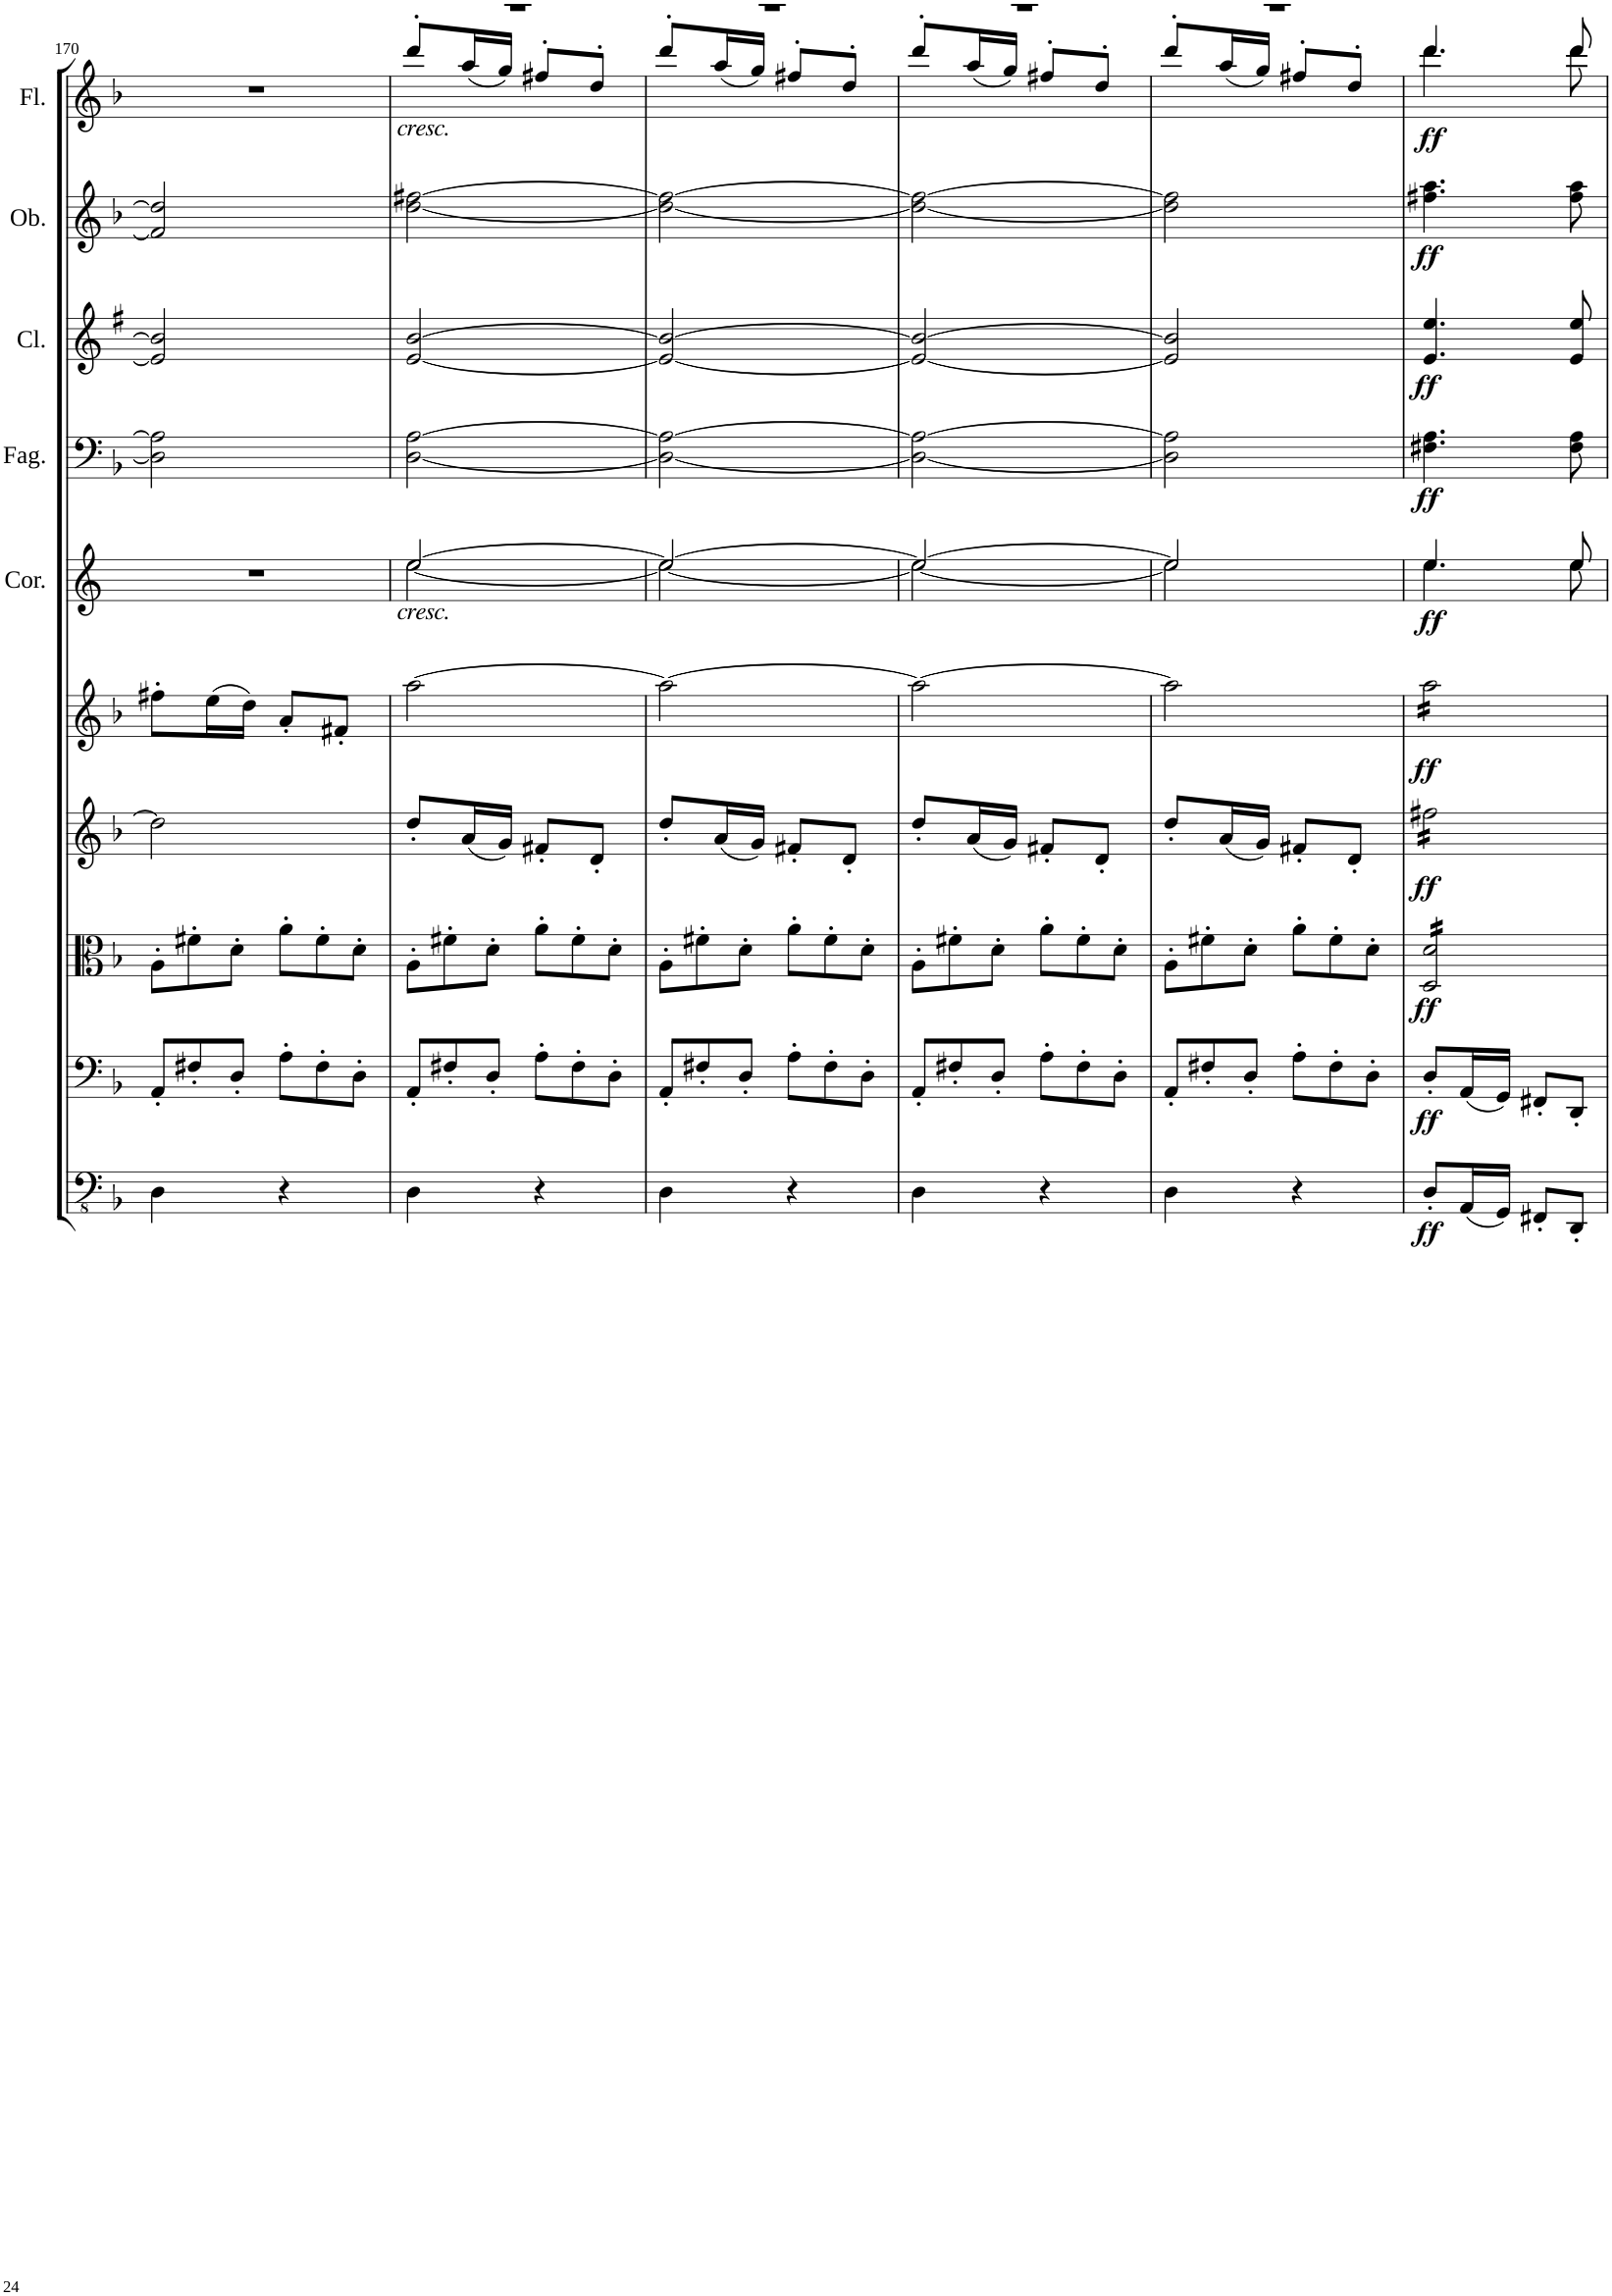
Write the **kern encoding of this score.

**kern	**dynam	**kern	**dynam	**kern	**dynam	**kern	**dynam	**kern	**dynam	**kern	**dynam	**kern	**dynam	**kern	**dynam	**kern	**dynam	**kern	**dynam
*part10	*part10	*part9	*part9	*part8	*part8	*part7	*part7	*part6	*part6	*part5	*part5	*part4	*part4	*part3	*part3	*part2	*part2	*part1	*part1
*staff10	*staff10	*staff9	*staff9	*staff8	*staff8	*staff7	*staff7	*staff6	*staff6	*staff5	*staff5	*staff4	*staff4	*staff3	*staff3	*staff2	*staff2	*staff1	*staff1
*I"Basso	*	*I"Violoncello	*	*I"Viola	*	*I"Violino II	*	*I"Violino I	*	*I"Corni in F	*	*I"Fagotti	*	*I"Clarinetti in B	*	*I"Oboi	*	*I"Flauti	*
*	*	*	*	*	*	*	*	*	*	*I'Cor.	*	*I'Fag.	*	*I'Cl.	*	*I'Ob.	*	*I'Fl.	*
!!LO:PB:g=z
*clefFv4	*	*clefF4	*	*clefC3	*	*clefG2	*	*clefG2	*	*clefG2	*	*clefF4	*	*clefG2	*	*clefG2	*	*clefG2	*
*	*	*	*	*	*	*	*	*	*	*Trd4c7	*	*	*	*Trd1c2	*	*	*	*	*
*k[b-]	*	*k[b-]	*	*k[b-]	*	*k[b-]	*	*k[b-]	*	*k[]	*	*k[b-]	*	*k[f#]	*	*k[b-]	*	*k[b-]	*
*M2/4	*	*M2/4	*	*M2/4	*	*M2/4	*	*M2/4	*	*M2/4	*	*M2/4	*	*M2/4	*	*M2/4	*	*M2/4	*
*	*	*Xtuplet	*	*Xtuplet	*	*	*	*	*	*	*	*	*	*	*	*	*	*	*
=170	=170	=170	=170	=170	=170	=170	=170	=170	=170	=170	=170	=170	=170	=170	=170	=170	=170	=170	=170
4DD\	.	12AA'/L	.	12A'\L	.	2dd\]	.	8ff#X'\L	.	2r	.	2D\] 2A\]	.	2e/] 2b/]	.	2f#/] 2dd/]	.	2r	.
.	.	12F#X'/	.	12f#X'\	.	.	.	.	.	.	.	.	.	.	.	.	.	.	.
.	.	.	.	.	.	.	.	(16ee\L	.	.	.	.	.	.	.	.	.	.	.
.	.	12D'/J	.	12d'\J	.	.	.	.	.	.	.	.	.	.	.	.	.	.	.
.	.	.	.	.	.	.	.	16dd\JJ)	.	.	.	.	.	.	.	.	.	.	.
4r	.	12A'\L	.	12a'\L	.	.	.	8a'/L	.	.	.	.	.	.	.	.	.	.	.
.	.	12F#'\	.	12f#'\	.	.	.	.	.	.	.	.	.	.	.	.	.	.	.
.	.	.	.	.	.	.	.	8f#X'/J	.	.	.	.	.	.	.	.	.	.	.
.	.	12D'\J	.	12d'\J	.	.	.	.	.	.	.	.	.	.	.	.	.	.	.
=171	=171	=171	=171	=171	=171	=171	=171	=171	=171	=171	=171	=171	=171	=171	=171	=171	=171	=171	=171
*	*	*	*	*	*	*	*	*	*	*^	*	*	*	*	*	*	*	*^	*
!	!	!	!	!	!	!	!	!	!	!	!	!	!	!	!	!	!	!	!LO:TX:b:i:t=cresc.	!	!
!	!	!	!	!	!	!	!	!	!	!LO:TX:b:i:t=cresc.	!	!	!	!	!	!	!	!	!	!	!
4DD\	.	12AA'/L	.	12A'\L	.	8dd'/L	.	[2aa\	.	[2ee/	[2ee\	.	[2D\ [2A\	.	[2e/ [2b/	.	[2dd\ [2ff#X\	.	2r	8ddd'/L	.
.	.	12F#X'/	.	12f#X'\	.	.	.	.	.	.	.	.	.	.	.	.	.	.	.	.	.
.	.	.	.	.	.	(16a/L	.	.	.	.	.	.	.	.	.	.	.	.	.	(16aa/L	.
.	.	12D'/J	.	12d'\J	.	.	.	.	.	.	.	.	.	.	.	.	.	.	.	.	.
.	.	.	.	.	.	16g/JJ)	.	.	.	.	.	.	.	.	.	.	.	.	.	16gg/JJ)	.
4r	.	12A'\L	.	12a'\L	.	8f#X'/L	.	.	.	.	.	.	.	.	.	.	.	.	.	8ff#X'/L	.
.	.	12F#'\	.	12f#'\	.	.	.	.	.	.	.	.	.	.	.	.	.	.	.	.	.
.	.	.	.	.	.	8d'/J	.	.	.	.	.	.	.	.	.	.	.	.	.	8dd'/J	.
.	.	12D'\J	.	12d'\J	.	.	.	.	.	.	.	.	.	.	.	.	.	.	.	.	.
=172	=172	=172	=172	=172	=172	=172	=172	=172	=172	=172	=172	=172	=172	=172	=172	=172	=172	=172	=172	=172	=172
4DD\	.	12AA'/L	.	12A'\L	.	8dd'/L	.	2aa\_	.	2ee/_	2ee\_	.	2D\_ 2A\_	.	2e/_ 2b/_	.	2dd\_ 2ff#\_	.	2r	8ddd'/L	.
.	.	12F#X'/	.	12f#X'\	.	.	.	.	.	.	.	.	.	.	.	.	.	.	.	.	.
.	.	.	.	.	.	(16a/L	.	.	.	.	.	.	.	.	.	.	.	.	.	(16aa/L	.
.	.	12D'/J	.	12d'\J	.	.	.	.	.	.	.	.	.	.	.	.	.	.	.	.	.
.	.	.	.	.	.	16g/JJ)	.	.	.	.	.	.	.	.	.	.	.	.	.	16gg/JJ)	.
4r	.	12A'\L	.	12a'\L	.	8f#X'/L	.	.	.	.	.	.	.	.	.	.	.	.	.	8ff#X'/L	.
.	.	12F#'\	.	12f#'\	.	.	.	.	.	.	.	.	.	.	.	.	.	.	.	.	.
.	.	.	.	.	.	8d'/J	.	.	.	.	.	.	.	.	.	.	.	.	.	8dd'/J	.
.	.	12D'\J	.	12d'\J	.	.	.	.	.	.	.	.	.	.	.	.	.	.	.	.	.
=173	=173	=173	=173	=173	=173	=173	=173	=173	=173	=173	=173	=173	=173	=173	=173	=173	=173	=173	=173	=173	=173
4DD\	.	12AA'/L	.	12A'\L	.	8dd'/L	.	2aa\_	.	2ee/_	2ee\_	.	2D\_ 2A\_	.	2e/_ 2b/_	.	2dd\_ 2ff#\_	.	2r	8ddd'/L	.
.	.	12F#X'/	.	12f#X'\	.	.	.	.	.	.	.	.	.	.	.	.	.	.	.	.	.
.	.	.	.	.	.	(16a/L	.	.	.	.	.	.	.	.	.	.	.	.	.	(16aa/L	.
.	.	12D'/J	.	12d'\J	.	.	.	.	.	.	.	.	.	.	.	.	.	.	.	.	.
.	.	.	.	.	.	16g/JJ)	.	.	.	.	.	.	.	.	.	.	.	.	.	16gg/JJ)	.
4r	.	12A'\L	.	12a'\L	.	8f#X'/L	.	.	.	.	.	.	.	.	.	.	.	.	.	8ff#X'/L	.
.	.	12F#'\	.	12f#'\	.	.	.	.	.	.	.	.	.	.	.	.	.	.	.	.	.
.	.	.	.	.	.	8d'/J	.	.	.	.	.	.	.	.	.	.	.	.	.	8dd'/J	.
.	.	12D'\J	.	12d'\J	.	.	.	.	.	.	.	.	.	.	.	.	.	.	.	.	.
=174	=174	=174	=174	=174	=174	=174	=174	=174	=174	=174	=174	=174	=174	=174	=174	=174	=174	=174	=174	=174	=174
4DD\	.	12AA'/L	.	12A'\L	.	8dd'/L	.	2aa\]	.	2ee/]	2ee\]	.	2D\] 2A\]	.	2e/] 2b/]	.	2dd\] 2ff#\]	.	2r	8ddd'/L	.
.	.	12F#X'/	.	12f#X'\	.	.	.	.	.	.	.	.	.	.	.	.	.	.	.	.	.
.	.	.	.	.	.	(16a/L	.	.	.	.	.	.	.	.	.	.	.	.	.	(16aa/L	.
.	.	12D'/J	.	12d'\J	.	.	.	.	.	.	.	.	.	.	.	.	.	.	.	.	.
.	.	.	.	.	.	16g/JJ)	.	.	.	.	.	.	.	.	.	.	.	.	.	16gg/JJ)	.
4r	.	12A'\L	.	12a'\L	.	8f#X'/L	.	.	.	.	.	.	.	.	.	.	.	.	.	8ff#X'/L	.
.	.	12F#'\	.	12f#'\	.	.	.	.	.	.	.	.	.	.	.	.	.	.	.	.	.
.	.	.	.	.	.	8d'/J	.	.	.	.	.	.	.	.	.	.	.	.	.	8dd'/J	.
.	.	12D'\J	.	12d'\J	.	.	.	.	.	.	.	.	.	.	.	.	.	.	.	.	.
=175	=175	=175	=175	=175	=175	=175	=175	=175	=175	=175	=175	=175	=175	=175	=175	=175	=175	=175	=175	=175	=175
!	!LO:DY:b	!	!LO:DY:b	!	!LO:DY:b	!	!LO:DY:b	!	!LO:DY:b	!	!	!LO:DY:b	!	!LO:DY:b	!	!LO:DY:b	!	!LO:DY:b	!	!	!LO:DY:b
*	*	*	*	*tremolo	*	*	*	*	*	*	*	*	*	*	*	*	*	*	*	*	*
*	*	*	*	*	*	*tremolo	*	*	*	*	*	*	*	*	*	*	*	*	*	*	*
*	*	*	*	*	*	*	*	*tremolo	*	*	*	*	*	*	*	*	*	*	*	*	*
8DD'/L	ff	8D'/L	ff	16D/ 16d/LL	ff	16ff#X\LL	ff	16aa\LL	ff	4.ee/	4.ee\	ff	4.F#X\ 4.A\	ff	4.e/ 4.ee/	ff	4.ff#X\ 4.aa\	ff	4.ddd/	4.ddd\	ff
.	.	.	.	16D/ 16d/	.	16ff#X\	.	16aa\	.	.	.	.	.	.	.	.	.	.	.	.	.
(16AAA/L	.	(16AA/L	.	16D/ 16d/	.	16ff#X\	.	16aa\	.	.	.	.	.	.	.	.	.	.	.	.	.
16GGG/JJ)	.	16GG/JJ)	.	16D/ 16d/	.	16ff#X\	.	16aa\	.	.	.	.	.	.	.	.	.	.	.	.	.
8FFF#X'/L	.	8FF#X'/L	.	16D/ 16d/	.	16ff#X\	.	16aa\	.	.	.	.	.	.	.	.	.	.	.	.	.
.	.	.	.	16D/ 16d/	.	16ff#X\	.	16aa\	.	.	.	.	.	.	.	.	.	.	.	.	.
8DDD'/J	.	8DD'/J	.	16D/ 16d/	.	16ff#X\	.	16aa\	.	8ee/	8ee\	.	8F#\ 8A\	.	8e/ 8ee/	.	8ff#\ 8aa\	.	8ddd/	8ddd\	.
.	.	.	.	16D/ 16d/JJ	.	16ff#X\JJ	.	16aa\JJ	.	.	.	.	.	.	.	.	.	.	.	.	.
*	*	*	*	*	*	*	*	*Xtremolo	*	*	*	*	*	*	*	*	*	*	*	*	*
*	*	*	*	*	*	*Xtremolo	*	*	*	*	*	*	*	*	*	*	*	*	*	*	*
*	*	*	*	*Xtremolo	*	*	*	*	*	*	*	*	*	*	*	*	*	*	*	*	*
*	*	*	*	*	*	*	*	*	*	*v	*v	*	*	*	*	*	*	*	*v	*v	*
=	=	=	=	=	=	=	=	=	=	=	=	=	=	=	=	=	=	=	=
*-	*-	*-	*-	*-	*-	*-	*-	*-	*-	*-	*-	*-	*-	*-	*-	*-	*-	*-	*-
